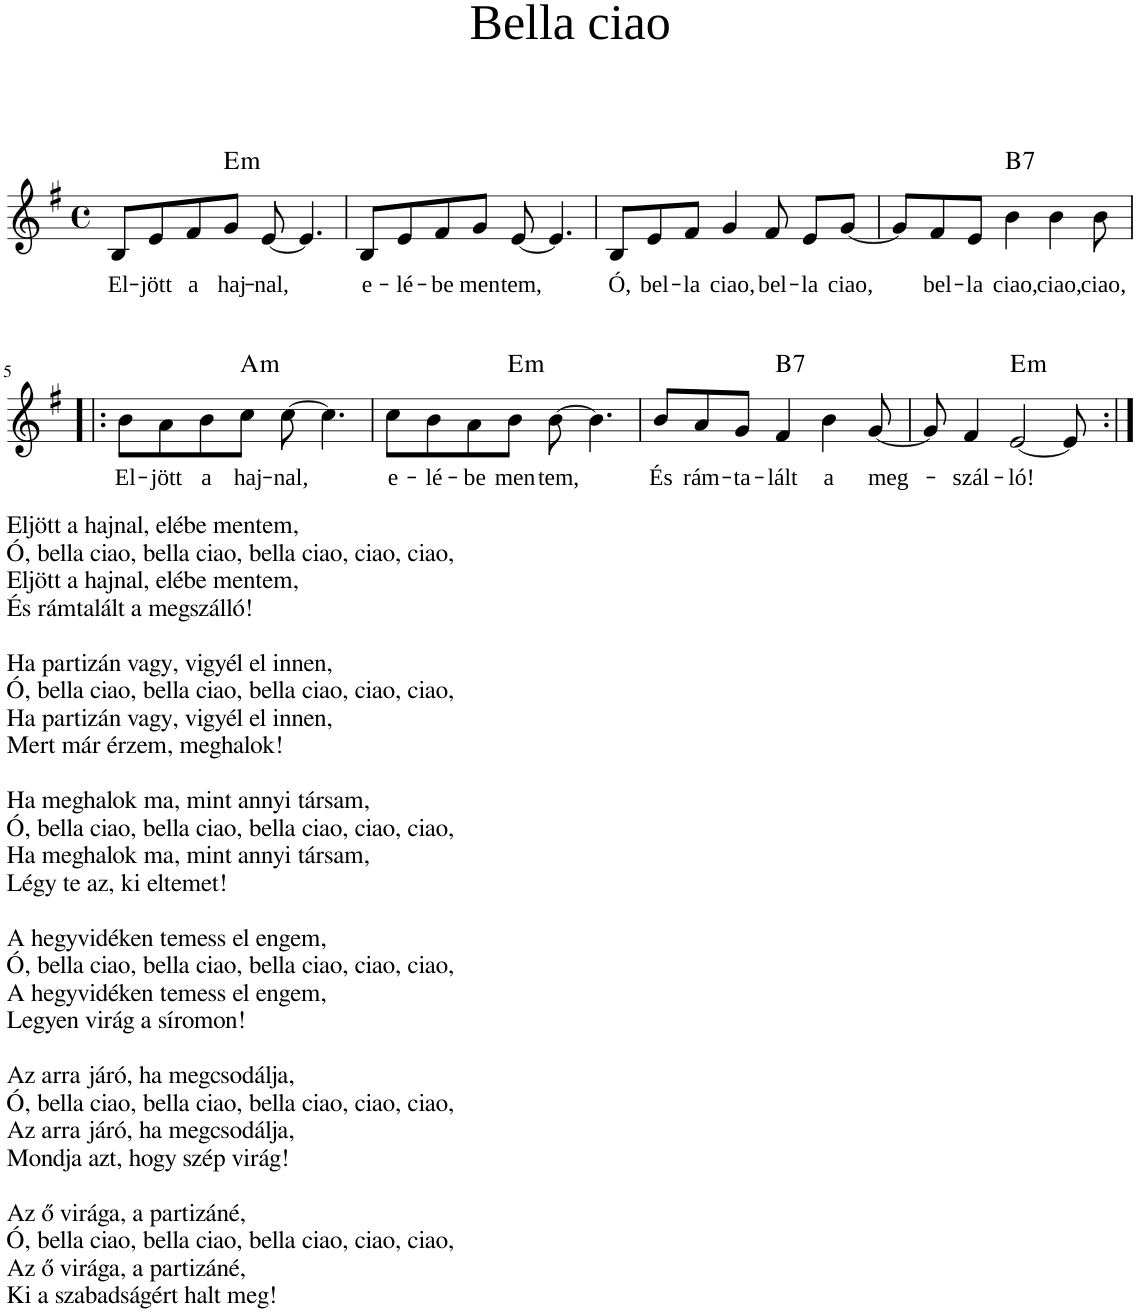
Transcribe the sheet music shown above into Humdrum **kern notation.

**kern	**text	**harte
*part1	*part1	*part1
*staff1	*staff1	*
*I"Piano	*	*
*I'Pno	*	*
*clefG2	*	*
*k[f#]	*	*
*M4/4	*	*
*met(c)	*	*
=1	=1	=1
!	!LO:LY:b	!
8B/L	El-	.
!	!LO:LY:b	!
8e/	-jött	.
!	!LO:LY:b	!
8f#/	a	.
!	!LO:LY:b	!LO:H:kt=m
8g/J	haj-	E:min
!	!LO:LY:b	!
[8e/	-nal,	.
4.e/]	.	.
=2	=2	=2
!	!LO:LY:b	!
8B/L	e-	.
!	!LO:LY:b	!
8e/	-lé-	.
!	!LO:LY:b	!
8f#/	-be	.
!	!LO:LY:b	!
8g/J	men-	.
!	!LO:LY:b	!
[8e/	-tem,	.
4.e/]	.	.
=3	=3	=3
!	!LO:LY:b	!
8B/L	Ó,	.
!	!LO:LY:b	!
8e/	bel-	.
!	!LO:LY:b	!
8f#/J	-la	.
!	!LO:LY:b	!
4g/	ciao,	.
!	!LO:LY:b	!
8f#/	bel-	.
!	!LO:LY:b	!
8e/L	-la	.
!	!LO:LY:b	!
[8g/J	ciao,	.
=4	=4	=4
8g/L]	.	.
!	!LO:LY:b	!
8f#/	bel-	.
!	!LO:LY:b	!
8e/J	-la	.
!	!LO:LY:b	!LO:H:kt=7
4b\	ciao,	B:7
!	!LO:LY:b	!
4b\	ciao,	.
!	!LO:LY:b	!
8b\	ciao,	.
!!LO:LB:g=z
=5!|:	=5!|:	=5!|:
!LO:TX:b:t=Eljött a hajnal, elébe mentem,	!	!
!LO:TX:b:t=Ó, bella ciao, bella ciao, bella ciao, ciao, ciao,	!	!
!LO:TX:b:t=Eljött a hajnal, elébe mentem,	!	!
!LO:TX:b:t=És rámtalált a megszálló!	!	!
!LO:TX:b:t=Ha partizán vagy, vigyél el innen,	!	!
!LO:TX:b:t=Ó, bella ciao, bella ciao, bella ciao, ciao, ciao,	!	!
!LO:TX:b:t=Ha partizán vagy, vigyél el innen,	!	!
!LO:TX:b:t=Mert már érzem, meghalok!	!	!
!LO:TX:b:t=Ha meghalok ma, mint annyi társam,	!	!
!LO:TX:b:t=Ó, bella ciao, bella ciao, bella ciao, ciao, ciao,	!	!
!LO:TX:b:t=Ha meghalok ma, mint annyi társam,	!	!
!LO:TX:b:t=Légy te az, ki eltemet!	!	!
!LO:TX:b:t=A hegyvidéken temess el engem,	!	!
!LO:TX:b:t=Ó, bella ciao, bella ciao, bella ciao, ciao, ciao,	!	!
!LO:TX:b:t=A hegyvidéken temess el engem,	!	!
!LO:TX:b:t=Legyen virág a síromon!	!	!
!LO:TX:b:t=Az arra járó, ha megcsodálja,	!	!
!LO:TX:b:t=Ó, bella ciao, bella ciao, bella ciao, ciao, ciao,	!	!
!LO:TX:b:t=Az arra járó, ha megcsodálja,	!	!
!LO:TX:b:t=Mondja azt, hogy szép virág!	!	!
!LO:TX:b:t=Az ő virága, a partizáné,	!	!
!LO:TX:b:t=Ó, bella ciao, bella ciao, bella ciao, ciao, ciao,	!	!
!LO:TX:b:t=Az ő virága, a partizáné,	!	!
!LO:TX:b:t=Ki a szabadságért halt meg!	!	!
!	!LO:LY:b	!
8b\L	El-	.
!	!LO:LY:b	!
8a\	-jött	.
!	!LO:LY:b	!
8b\	a	.
!	!LO:LY:b	!LO:H:kt=m
8cc\J	haj-	A:min
!	!LO:LY:b	!
[8cc\	-nal,	.
4.cc\]	.	.
=6	=6	=6
!	!LO:LY:b	!
8cc\L	e-	.
!	!LO:LY:b	!
8b\	-lé-	.
!	!LO:LY:b	!
8a\	-be	.
!	!LO:LY:b	!LO:H:kt=m
8b\J	men-	E:min
!	!LO:LY:b	!
[8b\	-tem,	.
4.b\]	.	.
=7	=7	=7
!	!LO:LY:b	!
8b/L	És	.
!	!LO:LY:b	!
8a/	rám-	.
!	!LO:LY:b	!
8g/J	-ta-	.
!	!LO:LY:b	!LO:H:kt=7
4f#/	-lált	B:7
!	!LO:LY:b	!
4b\	a	.
!	!LO:LY:b	!
[8g/	meg-	.
=8	=8	=8
8g/]	.	.
!	!LO:LY:b	!
4f#/	-szál-	.
!	!LO:LY:b	!LO:H:kt=m
[2e/	-ló!	E:min
8e/]	.	.
=:|!	=:|!	=:|!
*-	*-	*-
